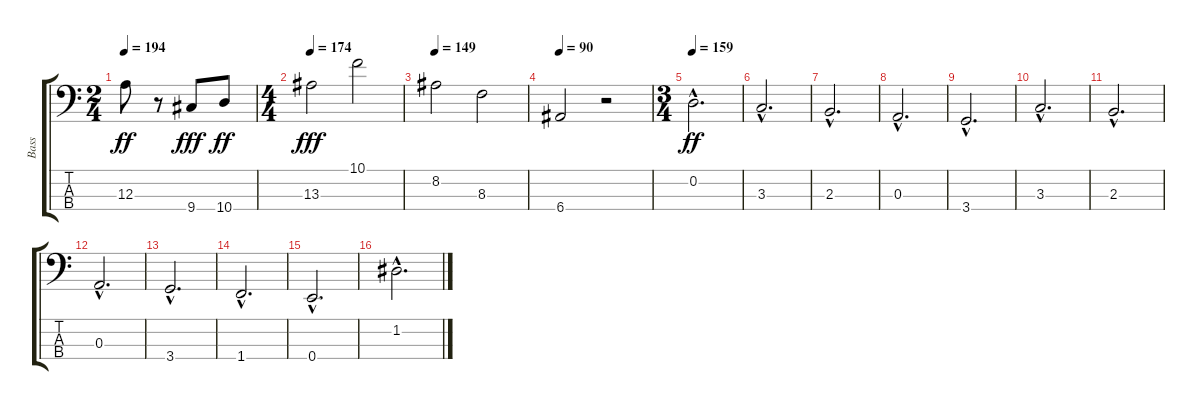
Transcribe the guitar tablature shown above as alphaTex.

\track ("Bass" "Bass") {instrument electricbassfinger}
\staff {score tabs}
\tuning (G2 D2 A1 E1) {hide}
\ts (2 4)
\tempo 194
\clef f4
\ks c
12.3.8{dy ff} r.8 9.4.8{dy fff} 10.4.8{dy ff} |
\ts (4 4)
\tempo 174
13.3.2{dy fff} 10.1.2 |
\tempo 149
8.2.2 8.3.2 |
\tempo 90
6.4.2 r.2 |
\ts (3 4)
\tempo 159
0.2{hac}.2{d dy ff} |
3.3{hac}.2{d} |
2.3{hac}.2{d} |
0.3{hac}.2{d} |
3.4{hac}.2{d} |
3.3{hac}.2{d} |
2.3{hac}.2{d} |
0.3{hac}.2{d} |
3.4{hac}.2{d} |
1.4{hac}.2{d} |
0.4{hac}.2{d} |
1.2{hac}.2{d}
